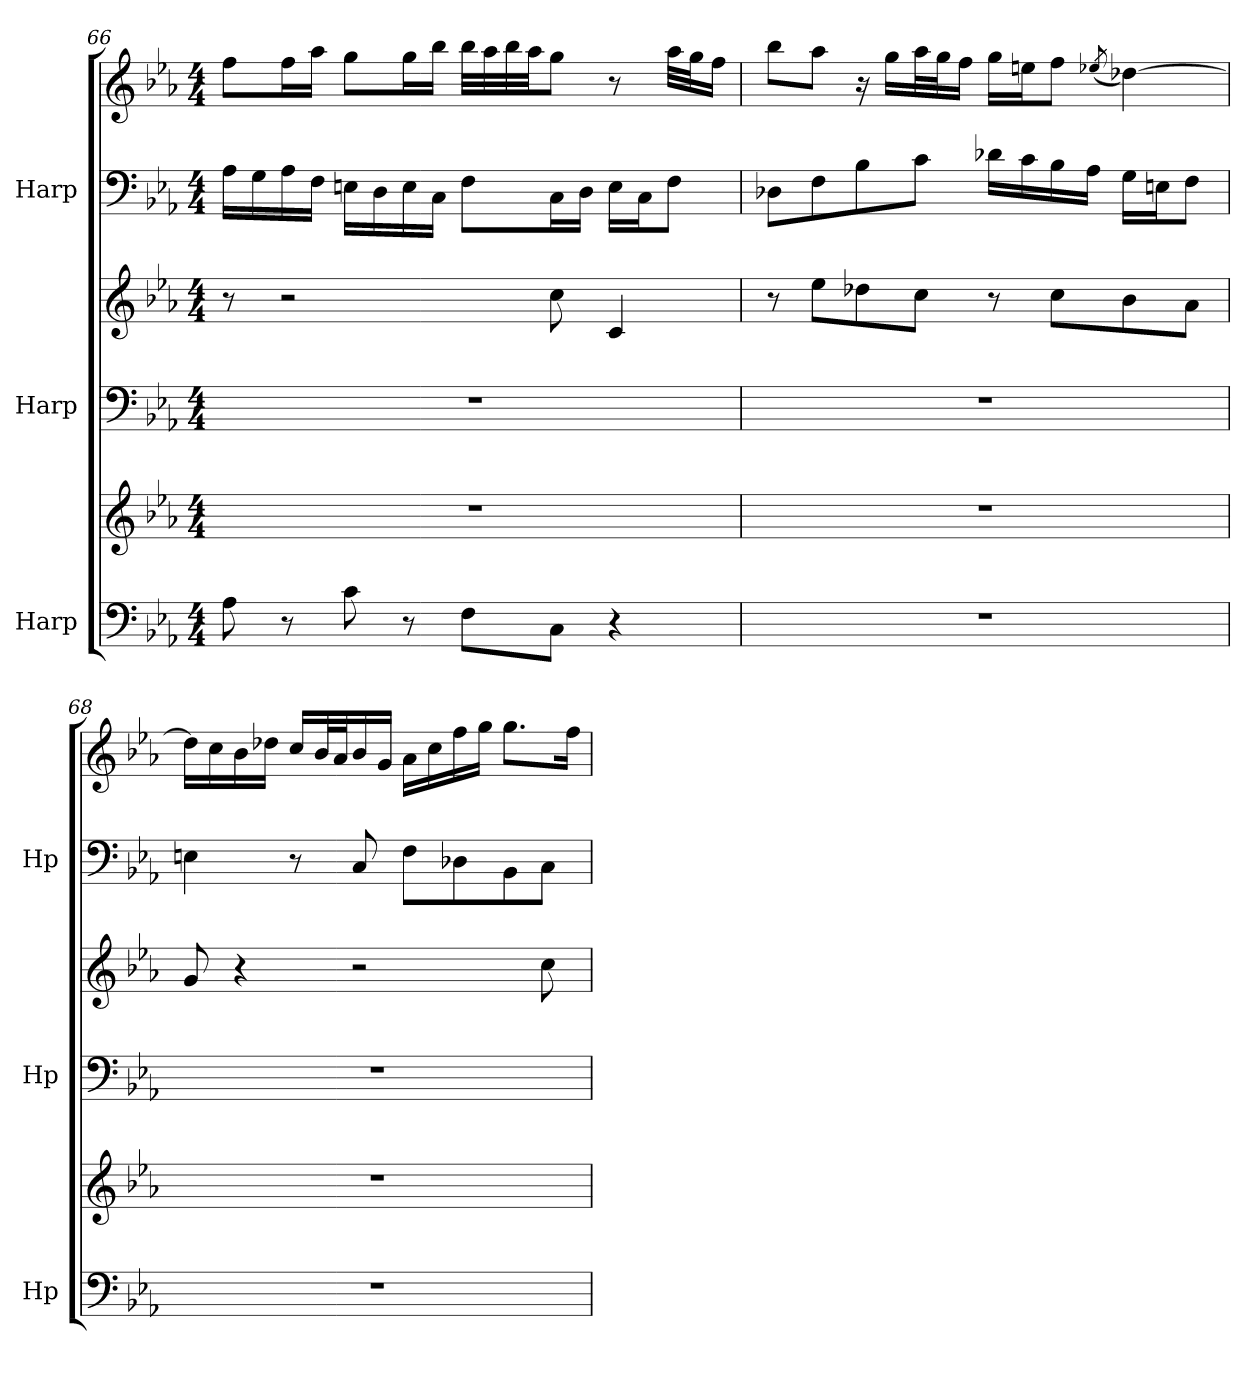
**kern	**kern	**kern	**kern	**kern	**kern
*part3	*part3	*part2	*part2	*part1	*part1
*staff6	*staff5	*staff4	*staff3	*staff2	*staff1
*I"Harp	*	*I"Harp	*	*I"Harp	*
*I'Hp	*	*I'Hp	*	*I'Hp	*
*clefF4	*clefG2	*clefF4	*clefG2	*clefF4	*clefG2
*k[b-e-a-]	*k[b-e-a-]	*k[b-e-a-]	*k[b-e-a-]	*k[b-e-a-]	*k[b-e-a-]
*M4/4	*M4/4	*M4/4	*M4/4	*M4/4	*M4/4
=66	=66	=66	=66	=66	=66
8A-\	1r	1r	8r	16A-\LL	8ff\L
.	.	.	.	16G\	.
8r	.	.	2r	16A-\	16ff\L
.	.	.	.	16F\JJ	16aa-\JJ
8c\	.	.	.	16En\LL	8gg\L
.	.	.	.	16D\	.
8r	.	.	.	16E\	16gg\L
.	.	.	.	16C\JJ	16bb-\JJ
8F\L	.	.	.	8F\L	32bb-\LLL
.	.	.	.	.	32aa-\
.	.	.	.	.	32bb-\
.	.	.	.	.	32aa-\JJ
8C\J	.	.	8cc\	16C\L	8gg\J
.	.	.	.	16D\JJ	.
4r	.	.	4c/	16E\LL	8r
.	.	.	.	16C\J	.
.	.	.	.	8F\J	32aa-\LLL
.	.	.	.	.	32gg\J
.	.	.	.	.	16ff\JJ
!!LO:LB:g=z
=67	=67	=67	=67	=67	=67
1r	1r	1r	8r	8D-X\L	8bb-\L
.	.	.	8ee-\L	8F\	8aa-\J
.	.	.	8dd-X\	8B-\	16r
.	.	.	.	.	16gg\LL
.	.	.	8cc\J	8c\J	32aa-\L
.	.	.	.	.	32gg\J
.	.	.	.	.	16ff\JJ
.	.	.	8r	16d-X\LL	16gg\LL
.	.	.	.	16c\	16een\J
.	.	.	8cc\L	16B-\	8ff\J
.	.	.	.	16A-\JJ	.
.	.	.	.	.	(<8qee-X/
.	.	.	8b-\	16G\LL	[4dd-X\)
.	.	.	.	16En\J	.
.	.	.	8a-\J	8F\J	.
=68	=68	=68	=68	=68	=68
1r	1r	1r	8g/	4En\	16dd-\LL]
.	.	.	.	.	16cc\
.	.	.	4r	.	16b-\
.	.	.	.	.	16dd-X\JJ
.	.	.	.	8r	16cc/LL
.	.	.	.	.	32b-/L
.	.	.	.	.	32a-/J
.	.	.	2r	8C/	16b-/
.	.	.	.	.	16g/JJ
.	.	.	.	8F\L	16a-\LL
.	.	.	.	.	16cc\
.	.	.	.	8D-X\	16ff\
.	.	.	.	.	16gg\JJ
.	.	.	.	8BB-\	8.gg\L
.	.	.	8cc\	8C\J	.
.	.	.	.	.	16ff\Jk
=	=	=	=	=	=
*-	*-	*-	*-	*-	*-
